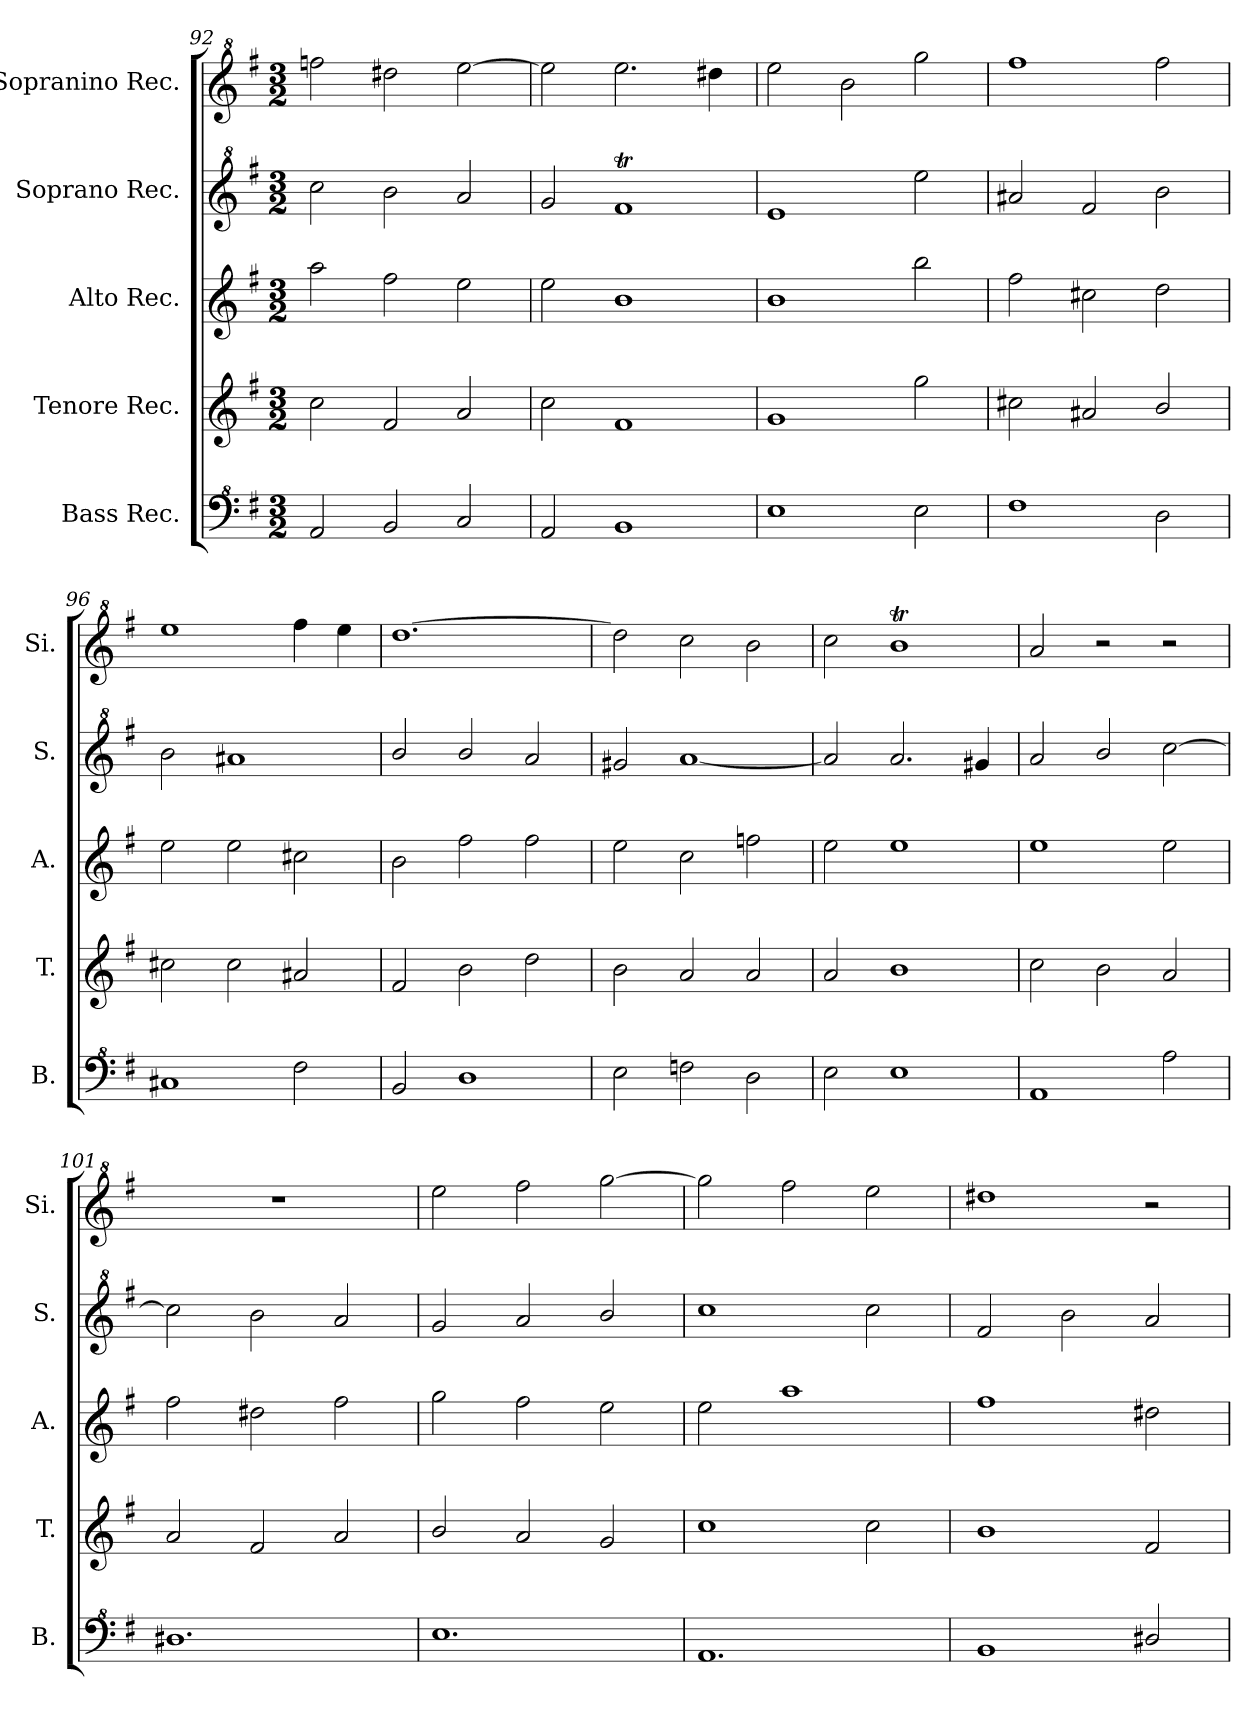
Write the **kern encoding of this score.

**kern	**kern	**kern	**kern	**kern
*part5	*part4	*part3	*part2	*part1
*staff5	*staff4	*staff3	*staff2	*staff1
*I"Bass Rec.	*I"Tenore Rec.	*I"Alto Rec.	*I"Soprano Rec.	*I"Sopranino Rec.
*I'B.	*I'T.	*I'A.	*I'S.	*I'Si.
!!LO:PB:g=z
*clefF^4	*clefG2	*clefG2	*clefG^2	*clefG^2
*k[f#]	*k[f#]	*k[f#]	*k[f#]	*k[f#]
*M3/2	*M3/2	*M3/2	*M3/2	*M3/2
=92	=92	=92	=92	=92
2A/	2cc\	2aa\	2ccc\	2fffn\
2B/	2f#/	2ff#\	2bb\	2ddd#X\
2c/	2a/	2ee\	2aa/	[2eee\
=93	=93	=93	=93	=93
2A/	2cc\	2ee\	2gg/	2eee\]
1B	1f#	1b	1ff#t	2.eee\
.	.	.	.	4ddd#X\
=94	=94	=94	=94	=94
1e	1g	1b	1ee	2eee\
.	.	.	.	2bb\
2e\	2gg\	2bb\	2eee\	2ggg\
=95	=95	=95	=95	=95
1f#	2cc#X\	2ff#\	2aa#X/	1fff#
.	2a#X/	2cc#X\	2ff#/	.
2d\	2b/	2dd\	2bb\	2fff#\
=96	=96	=96	=96	=96
1c#X	2cc#X\	2ee\	2bb\	1eee
.	2cc#\	2ee\	1aa#X	.
2f#\	2a#X/	2cc#X\	.	4fff#\
.	.	.	.	4eee\
=97	=97	=97	=97	=97
2B/	2f#/	2b\	2bb/	[1.ddd
1d	2b\	2ff#\	2bb/	.
.	2dd\	2ff#\	2aa/	.
=98	=98	=98	=98	=98
2e\	2b\	2ee\	2gg#X/	2ddd\]
2fn\	2a/	2cc\	[1aa	2ccc\
2d\	2a/	2ffn\	.	2bb\
=99	=99	=99	=99	=99
2e\	2a/	2ee\	2aa/]	2ccc\
1e	1b	1ee	2.aa/	1bbt
.	.	.	4gg#X/	.
=100	=100	=100	=100	=100
1A	2cc\	1ee	2aa/	2aa/
.	2b\	.	2bb/	2r
2a\	2a/	2ee\	[2ccc\	2r
=101	=101	=101	=101	=101
1.d#X	2a/	2ff#\	2ccc\]	1.r
.	2f#/	2dd#X\	2bb\	.
.	2a/	2ff#\	2aa/	.
=102	=102	=102	=102	=102
1.e	2b/	2gg\	2gg/	2eee\
.	2a/	2ff#\	2aa/	2fff#\
.	2g/	2ee\	2bb/	[2ggg\
=103	=103	=103	=103	=103
1.A	1cc	2ee\	1ccc	2ggg\]
.	.	1aa	.	2fff#\
.	2cc\	.	2ccc\	2eee\
!!LO:LB:g=z
=104	=104	=104	=104	=104
1B	1b	1ff#	2ff#/	1ddd#X
.	.	.	2bb\	.
2d#X/	2f#/	2dd#X\	2aa/	2r
=	=	=	=	=
*-	*-	*-	*-	*-
